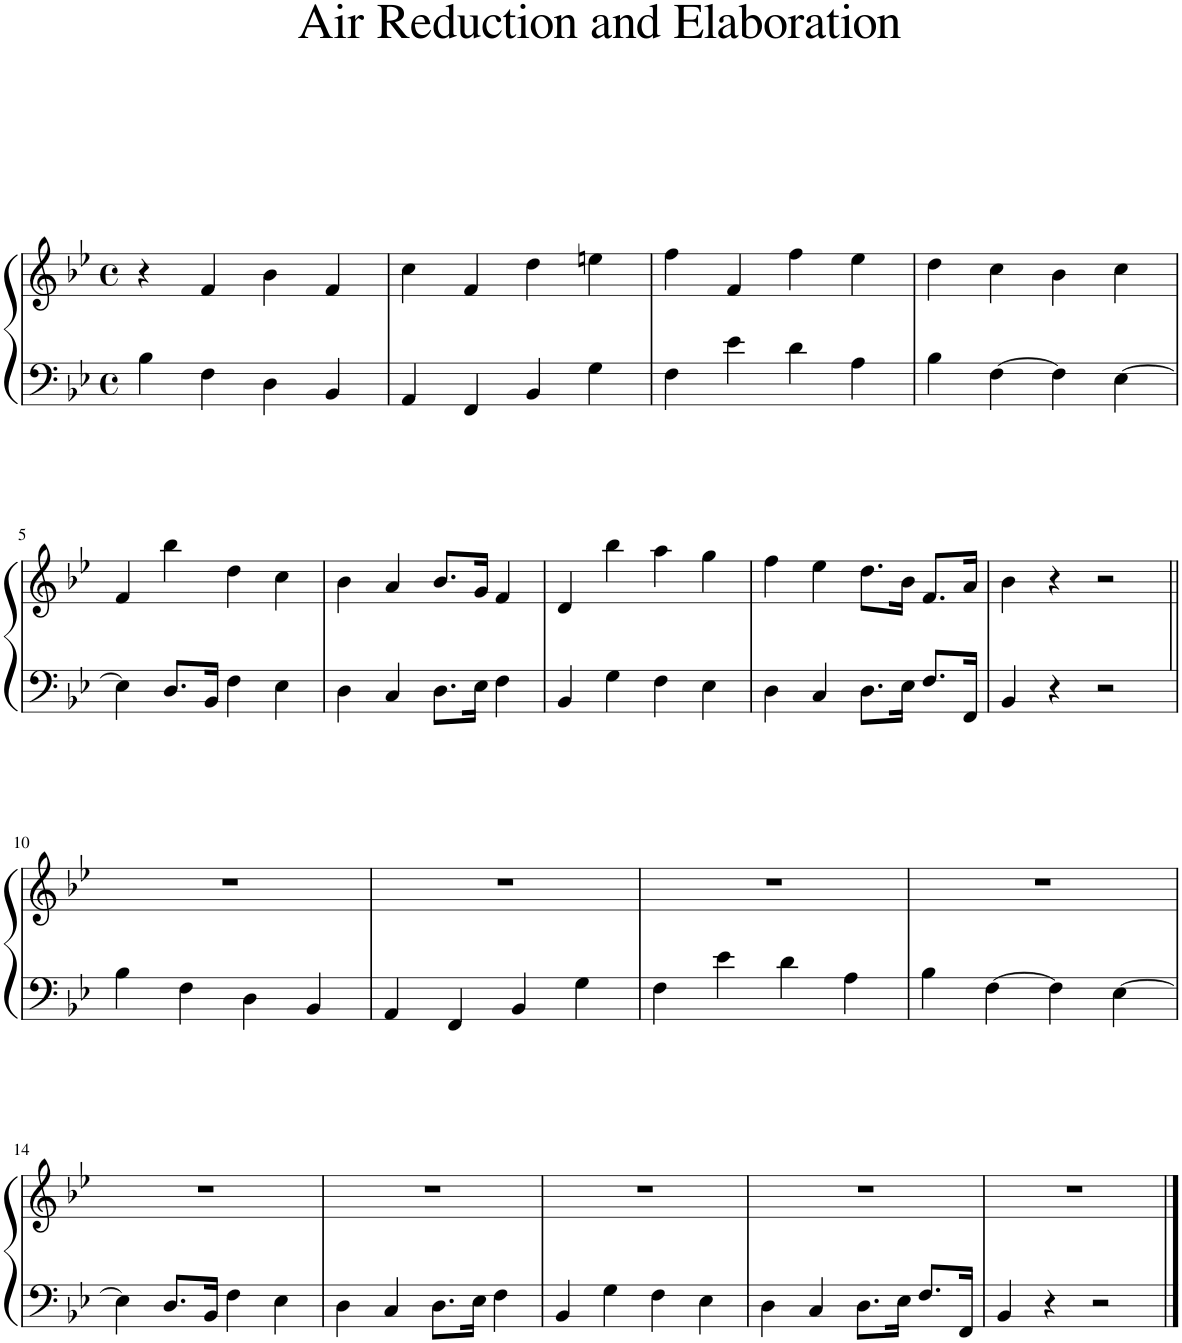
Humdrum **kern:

**kern	**kern
*part1	*part1
*staff2	*staff1
*I"Piano	*
*I'Pno.	*
*clefF4	*clefG2
*k[b-e-]	*k[b-e-]
*M4/4	*M4/4
*met(c)	*met(c)
=1	=1
4B-\	4r
4F\	4f/
4D\	4b-\
4BB-/	4f/
=2	=2
4AA/	4cc\
4FF/	4f/
4BB-/	4dd\
4G\	4een\
=3	=3
4F\	4ff\
4e-\	4f/
4d\	4ff\
4A\	4ee-\
=4	=4
4B-\	4dd\
[4F\	4cc\
4F\]	4b-\
[4E-\	4cc\
!!LO:LB:g=z
=5	=5
4E-\]	4f/
8.D/L	4bb-\
16BB-/Jk	.
4F\	4dd\
4E-\	4cc\
=6	=6
4D\	4b-\
4C/	4a/
8.D\L	8.b-/L
16E-\Jk	16g/Jk
4F\	4f/
=7	=7
4BB-/	4d/
4G\	4bb-\
4F\	4aa\
4E-\	4gg\
=8	=8
4D\	4ff\
4C/	4ee-\
8.D\L	8.dd\L
16E-\Jk	16b-\Jk
8.F/L	8.f/L
16FF/Jk	16a/Jk
=9	=9
4BB-/	4b-\
4r	4r
2r	2r
!!LO:LB:g=z
=10||	=10||
4B-\	1r
4F\	.
4D\	.
4BB-/	.
=11	=11
4AA/	1r
4FF/	.
4BB-/	.
4G\	.
=12	=12
4F\	1r
4e-\	.
4d\	.
4A\	.
=13	=13
4B-\	1r
[4F\	.
4F\]	.
[4E-\	.
!!LO:LB:g=z
=14	=14
4E-\]	1r
8.D/L	.
16BB-/Jk	.
4F\	.
4E-\	.
=15	=15
4D\	1r
4C/	.
8.D\L	.
16E-\Jk	.
4F\	.
=16	=16
4BB-/	1r
4G\	.
4F\	.
4E-\	.
=17	=17
4D\	1r
4C/	.
8.D\L	.
16E-\Jk	.
8.F/L	.
16FF/Jk	.
=18	=18
4BB-/	1r
4r	.
2r	.
==	==
*-	*-
